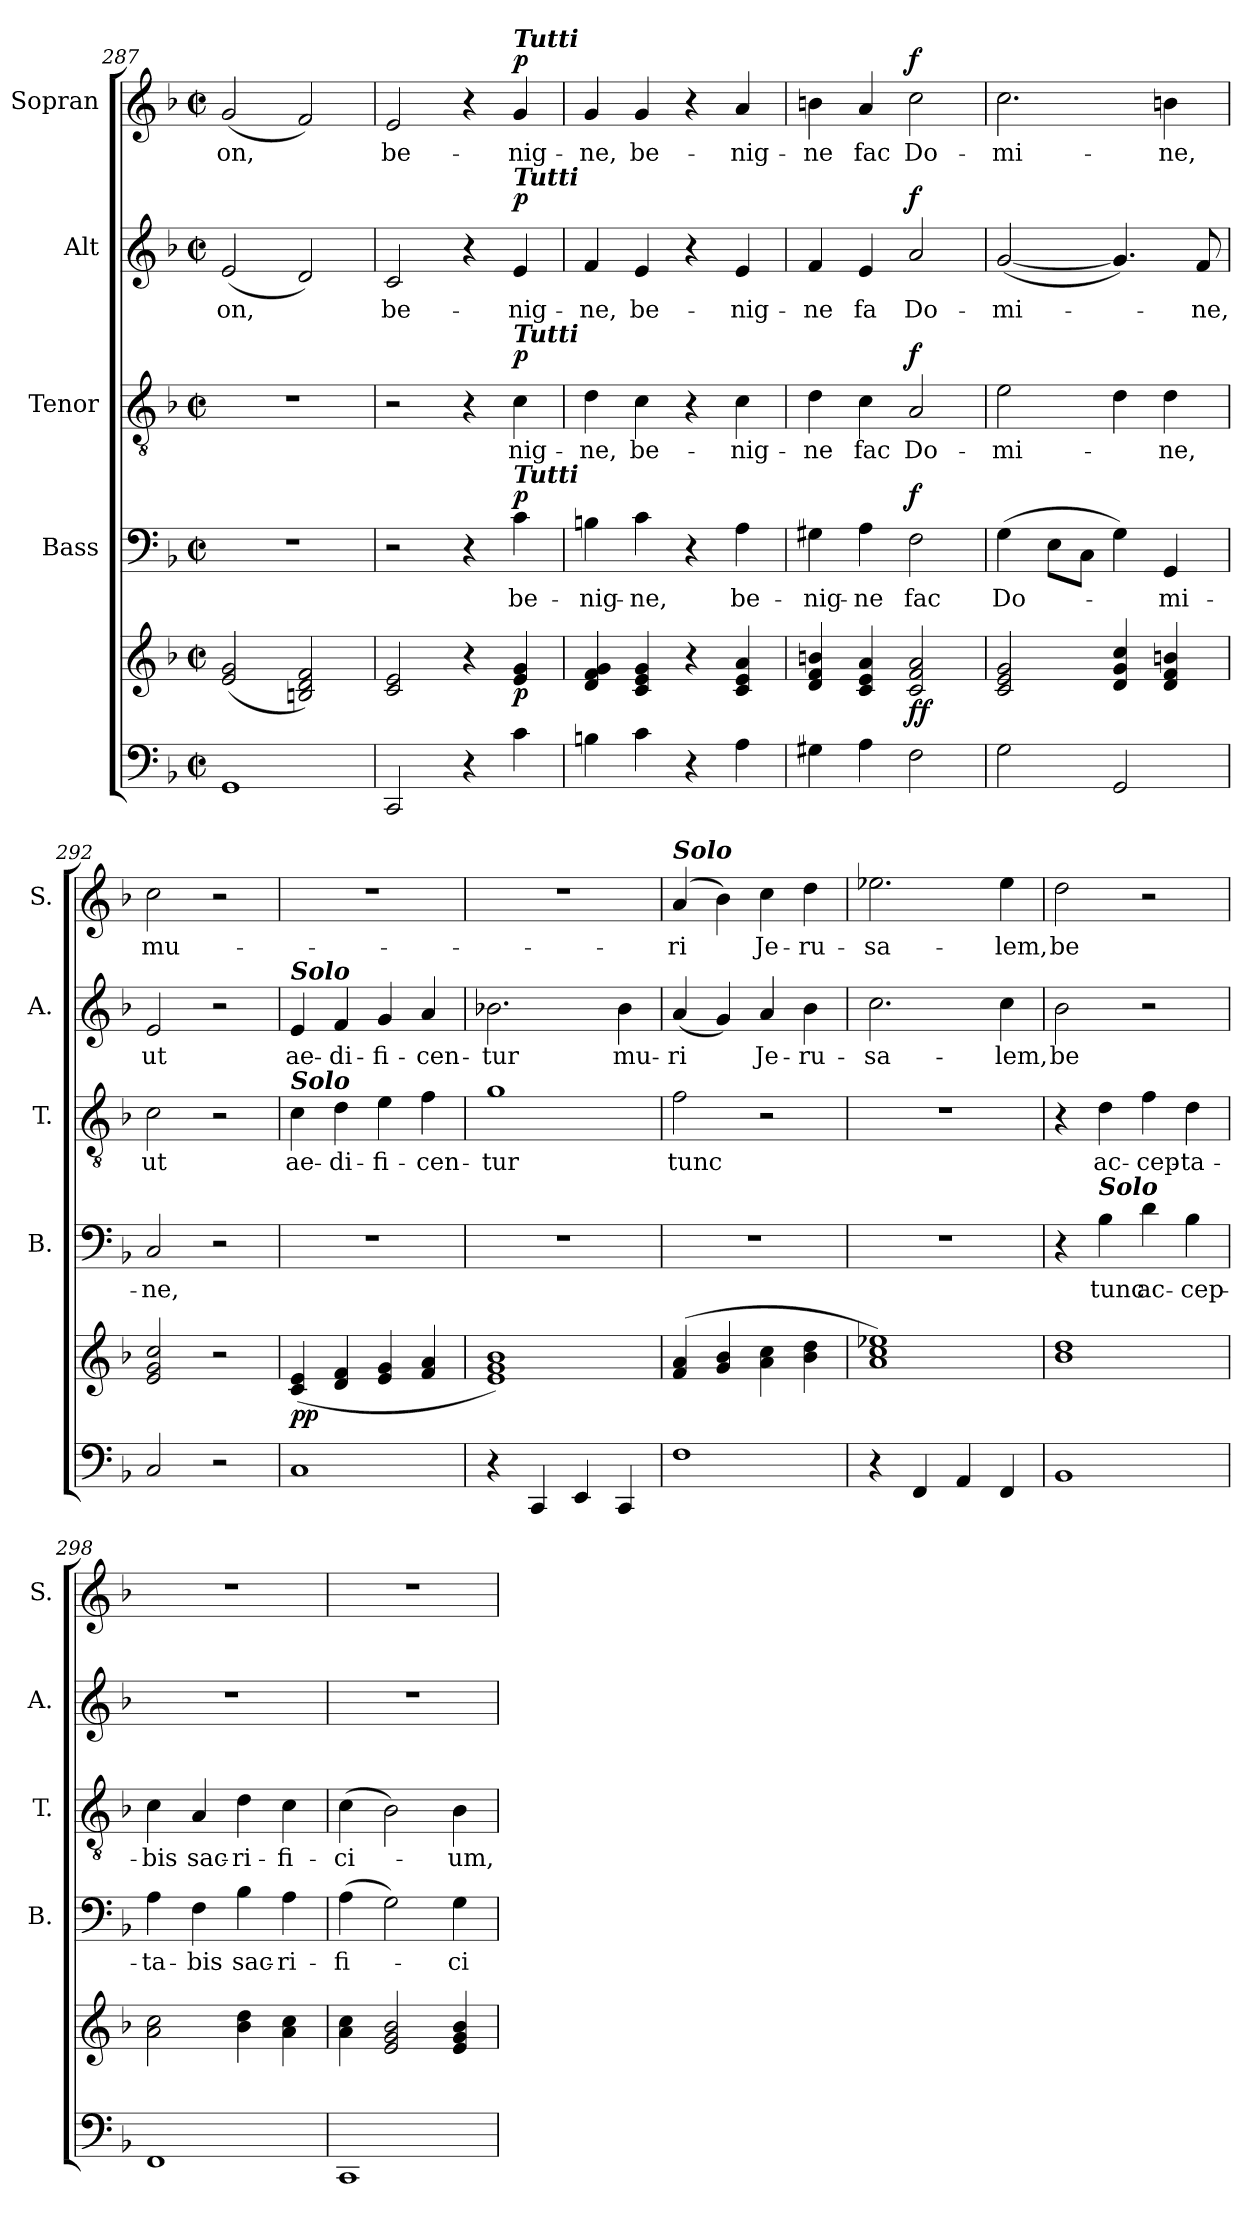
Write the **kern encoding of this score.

**kern	**kern	**dynam	**kern	**text	**dynam	**kern	**text	**dynam	**kern	**text	**dynam	**kern	**text	**dynam
*part5	*part5	*part5	*part4	*part4	*part4	*part3	*part3	*part3	*part2	*part2	*part2	*part1	*part1	*part1
*staff6	*staff5	*staff5/6	*staff4	*staff4	*staff4	*staff3	*staff3	*staff3	*staff2	*staff2	*staff2	*staff1	*staff1	*staff1
*	*	*	*I"Bass	*	*	*I"Tenor	*	*	*I"Alt	*	*	*I"Sopran	*	*
*	*	*	*I'B.	*	*	*I'T.	*	*	*I'A.	*	*	*I'S.	*	*
!!LO:PB:g=z
*clefF4	*clefG2	*	*clefF4	*	*	*clefGv2	*	*	*clefG2	*	*	*clefG2	*	*
*k[b-]	*k[b-]	*	*k[b-]	*	*	*k[b-]	*	*	*k[b-]	*	*	*k[b-]	*	*
*F:	*F:	*	*F:	*	*	*F:	*	*	*F:	*	*	*F:	*	*
*M2/2	*M2/2	*	*M2/2	*	*	*M2/2	*	*	*M2/2	*	*	*M2/2	*	*
*met(c|)	*met(c|)	*	*met(c|)	*	*	*met(c|)	*	*	*met(c|)	*	*	*met(c|)	*	*
=287	=287	=287	=287	=287	=287	=287	=287	=287	=287	=287	=287	=287	=287	=287
!	!	!	!	!	!	!	!	!	!	!LO:LY:b	!	!	!LO:LY:b	!
1GG	(<2e/ 2g/	.	1r	.	.	1r	.	.	(<2e/	-on,	.	(<2g/	-on,	.
.	2Bn/ 2d/ 2f/)	.	.	.	.	.	.	.	2d/)	.	.	2f/)	.	.
=288	=288	=288	=288	=288	=288	=288	=288	=288	=288	=288	=288	=288	=288	=288
!	!	!	!	!	!	!	!	!	!	!LO:LY:b	!	!	!LO:LY:b	!
2CC/	2c/ 2e/	.	2r	.	.	2r	.	.	2c/	be-	.	2e/	be-	.
4r	4r	.	4r	.	.	4r	.	.	4r	.	.	4r	.	.
!	!	!	!	!	!	!	!	!	!	!	!	!LO:TX:a:Bi:t=Tutti	!	!
!	!	!	!	!	!	!	!	!	!LO:TX:a:Bi:t=Tutti	!	!	!	!	!
!	!	!	!	!	!	!LO:TX:a:Bi:t=Tutti	!	!	!	!	!	!	!	!
!	!	!	!LO:TX:a:Bi:t=Tutti	!	!	!	!	!	!	!	!	!	!	!
!	!	!LO:DY:b	!	!LO:LY:b	!LO:DY:a	!	!LO:LY:b	!LO:DY:a	!	!LO:LY:b	!LO:DY:a	!	!LO:LY:b	!LO:DY:a
4c\	4e/ 4g/	p	4c\	be-	p	4c\	-nig-	p	4e/	-nig-	p	4g/	-nig-	p
=289	=289	=289	=289	=289	=289	=289	=289	=289	=289	=289	=289	=289	=289	=289
!	!	!	!	!LO:LY:b	!	!	!LO:LY:b	!	!	!LO:LY:b	!	!	!LO:LY:b	!
4Bn\	4d/ 4f/ 4g/	.	4Bn\	-nig-	.	4d\	-ne,	.	4f/	-ne,	.	4g/	-ne,	.
!	!	!	!	!LO:LY:b	!	!	!LO:LY:b	!	!	!LO:LY:b	!	!	!LO:LY:b	!
4c\	4c/ 4e/ 4g/	.	4c\	-ne,	.	4c\	be-	.	4e/	be-	.	4g/	be-	.
4r	4r	.	4r	.	.	4r	.	.	4r	.	.	4r	.	.
!	!	!	!	!LO:LY:b	!	!	!LO:LY:b	!	!	!LO:LY:b	!	!	!LO:LY:b	!
4A\	4c/ 4e/ 4a/	.	4A\	be-	.	4c\	-nig-	.	4e/	-nig-	.	4a/	-nig-	.
=290	=290	=290	=290	=290	=290	=290	=290	=290	=290	=290	=290	=290	=290	=290
!	!	!	!	!LO:LY:b	!	!	!LO:LY:b	!	!	!LO:LY:b	!	!	!LO:LY:b	!
4G#X\	4d/ 4f/ 4bn/	.	4G#X\	-nig-	.	4d\	-ne	.	4f/	-ne	.	4bn\	-ne	.
!	!	!	!	!LO:LY:b	!	!	!LO:LY:b	!	!	!LO:LY:b	!	!	!LO:LY:b	!
4A\	4c/ 4e/ 4a/	.	4A\	-ne	.	4c\	fac	.	4e/	fa	.	4a/	fac	.
!	!	!LO:DY:b	!	!LO:LY:b	!LO:DY:a	!	!LO:LY:b	!LO:DY:a	!	!LO:LY:b	!LO:DY:a	!	!LO:LY:b	!LO:DY:a
2F\	2c/ 2f/ 2a/	ff	2F\	fac	f	2A/	Do-	f	2a/	Do-	f	2cc\	Do-	f
=291	=291	=291	=291	=291	=291	=291	=291	=291	=291	=291	=291	=291	=291	=291
!	!	!	!	!LO:LY:b	!	!	!LO:LY:b	!	!	!LO:LY:b	!	!	!LO:LY:b	!
2G\	2c/ 2e/ 2g/	.	(>4G\	Do-	.	2e\	-mi-	.	(<[2g/	-mi-	.	2.cc\	-mi-	.
.	.	.	8E\L	.	.	.	.	.	.	.	.	.	.	.
.	.	.	8C\J	.	.	.	.	.	.	.	.	.	.	.
2GG/	4d/ 4g/ 4cc/	.	4G\)	.	.	4d\	.	.	4.g/])	.	.	.	.	.
!	!	!	!	!LO:LY:b	!	!	!LO:LY:b	!	!	!	!	!	!LO:LY:b	!
.	4d/ 4f/ 4bn/	.	4GG/	-mi-	.	4d\	-ne,	.	.	.	.	4bn\	-ne,	.
!	!	!	!	!	!	!	!	!	!	!LO:LY:b	!	!	!	!
.	.	.	.	.	.	.	.	.	8f/	-ne,	.	.	.	.
=292	=292	=292	=292	=292	=292	=292	=292	=292	=292	=292	=292	=292	=292	=292
!	!	!	!	!LO:LY:b	!	!	!LO:LY:b	!	!	!LO:LY:b	!	!	!LO:LY:b	!
2C/	2e/ 2g/ 2cc/	.	2C/	-ne,	.	2c\	ut	.	2e/	ut	.	2cc\	mu-	.
2r	2r	.	2r	.	.	2r	.	.	2r	.	.	2r	.	.
=293	=293	=293	=293	=293	=293	=293	=293	=293	=293	=293	=293	=293	=293	=293
!	!	!	!	!	!	!	!	!	!LO:TX:a:Bi:t=Solo	!	!	!	!	!
!	!	!	!	!	!	!LO:TX:a:Bi:t=Solo	!	!	!	!	!	!	!	!
!	!	!LO:DY:b	!	!	!	!	!LO:LY:b	!	!	!LO:LY:b	!	!	!	!
1C	(<4c/ 4e/	pp	1r	.	.	4c\	ae-	.	4e/	ae-	.	1r	.	.
!	!	!	!	!	!	!	!LO:LY:b	!	!	!LO:LY:b	!	!	!	!
.	4d/ 4f/	.	.	.	.	4d\	-di-	.	4f/	-di-	.	.	.	.
!	!	!	!	!	!	!	!LO:LY:b	!	!	!LO:LY:b	!	!	!	!
.	4e/ 4g/	.	.	.	.	4e\	-fi-	.	4g/	-fi-	.	.	.	.
!	!	!	!	!	!	!	!LO:LY:b	!	!	!LO:LY:b	!	!	!	!
.	4f/ 4a/	.	.	.	.	4f\	-cen-	.	4a/	-cen-	.	.	.	.
=294	=294	=294	=294	=294	=294	=294	=294	=294	=294	=294	=294	=294	=294	=294
!	!	!	!	!	!	!	!LO:LY:b	!	!	!LO:LY:b	!	!	!	!
4r	1e 1g 1b-)	.	1r	.	.	1g	-tur	.	2.b-X\	-tur	.	1r	.	.
4CC/	.	.	.	.	.	.	.	.	.	.	.	.	.	.
4EE/	.	.	.	.	.	.	.	.	.	.	.	.	.	.
!	!	!	!	!	!	!	!	!	!	!LO:LY:b	!	!	!	!
4CC/	.	.	.	.	.	.	.	.	4b-\	mu-	.	.	.	.
!!LO:LB:g=z
=295	=295	=295	=295	=295	=295	=295	=295	=295	=295	=295	=295	=295	=295	=295
!	!	!	!	!	!	!	!	!	!	!	!	!LO:TX:a:Bi:t=Solo	!	!
!	!	!	!	!	!	!	!LO:LY:b	!	!	!LO:LY:b	!	!	!LO:LY:b	!
1F	(4f/ 4a/	.	1r	.	.	2f\	tunc	.	(<4a/	-ri	.	(4a/	-ri	.
.	4g/ 4b-/	.	.	.	.	.	.	.	4g/)	.	.	4b-\)	.	.
!	!	!	!	!	!	!	!	!	!	!LO:LY:b	!	!	!LO:LY:b	!
.	4a\ 4cc\	.	.	.	.	2r	.	.	4a/	Je-	.	4cc\	Je-	.
!	!	!	!	!	!	!	!	!	!	!LO:LY:b	!	!	!LO:LY:b	!
.	4b-\ 4dd\	.	.	.	.	.	.	.	4b-\	-ru-	.	4dd\	-ru-	.
=296	=296	=296	=296	=296	=296	=296	=296	=296	=296	=296	=296	=296	=296	=296
!	!	!	!	!	!	!	!	!	!	!LO:LY:b	!	!	!LO:LY:b	!
4r	1a 1cc 1ee-X)	.	1r	.	.	1r	.	.	2.cc\	-sa-	.	2.ee-X\	-sa-	.
4FF/	.	.	.	.	.	.	.	.	.	.	.	.	.	.
4AA/	.	.	.	.	.	.	.	.	.	.	.	.	.	.
!	!	!	!	!	!	!	!	!	!	!LO:LY:b	!	!	!LO:LY:b	!
4FF/	.	.	.	.	.	.	.	.	4cc\	-lem,	.	4ee-\	-lem,	.
=297	=297	=297	=297	=297	=297	=297	=297	=297	=297	=297	=297	=297	=297	=297
!	!	!	!	!	!	!	!	!	!	!LO:LY:b	!	!	!LO:LY:b	!
1BB-	1b- 1dd	.	4r	.	.	4r	.	.	2b-\	be-	.	2dd\	be-	.
!	!	!	!LO:TX:a:Bi:t=Solo	!	!	!	!	!	!	!	!	!	!	!
!	!	!	!	!LO:LY:b	!	!	!LO:LY:b	!	!	!	!	!	!	!
.	.	.	4B-\	tunc	.	4d\	ac-	.	.	.	.	.	.	.
!	!	!	!	!LO:LY:b	!	!	!LO:LY:b	!	!	!	!	!	!	!
.	.	.	4d\	ac-	.	4f\	-cep-	.	2r	.	.	2r	.	.
!	!	!	!	!LO:LY:b	!	!	!LO:LY:b	!	!	!	!	!	!	!
.	.	.	4B-\	-cep-	.	4d\	-ta-	.	.	.	.	.	.	.
=298	=298	=298	=298	=298	=298	=298	=298	=298	=298	=298	=298	=298	=298	=298
!	!	!	!	!LO:LY:b	!	!	!LO:LY:b	!	!	!	!	!	!	!
1FF	2a\ 2cc\	.	4A\	-ta-	.	4c\	-bis	.	1r	.	.	1r	.	.
!	!	!	!	!LO:LY:b	!	!	!LO:LY:b	!	!	!	!	!	!	!
.	.	.	4F\	-bis	.	4A/	sac-	.	.	.	.	.	.	.
!	!	!	!	!LO:LY:b	!	!	!LO:LY:b	!	!	!	!	!	!	!
.	4b-\ 4dd\	.	4B-\	sac-	.	4d\	-ri-	.	.	.	.	.	.	.
!	!	!	!	!LO:LY:b	!	!	!LO:LY:b	!	!	!	!	!	!	!
.	4a\ 4cc\	.	4A\	-ri-	.	4c\	-fi-	.	.	.	.	.	.	.
=299	=299	=299	=299	=299	=299	=299	=299	=299	=299	=299	=299	=299	=299	=299
!	!	!	!	!LO:LY:b	!	!	!LO:LY:b	!	!	!	!	!	!	!
1CC	4a\ 4cc\	.	(>4A\	-fi-	.	(>4c\	-ci-	.	1r	.	.	1r	.	.
.	2e/ 2g/ 2b-/	.	2G\)	.	.	2B-\)	.	.	.	.	.	.	.	.
!	!	!	!	!LO:LY:b	!	!	!LO:LY:b	!	!	!	!	!	!	!
.	4e/ 4g/ 4b-/	.	4G\	-ci-	.	4B-\	-um,	.	.	.	.	.	.	.
=	=	=	=	=	=	=	=	=	=	=	=	=	=	=
*-	*-	*-	*-	*-	*-	*-	*-	*-	*-	*-	*-	*-	*-	*-
